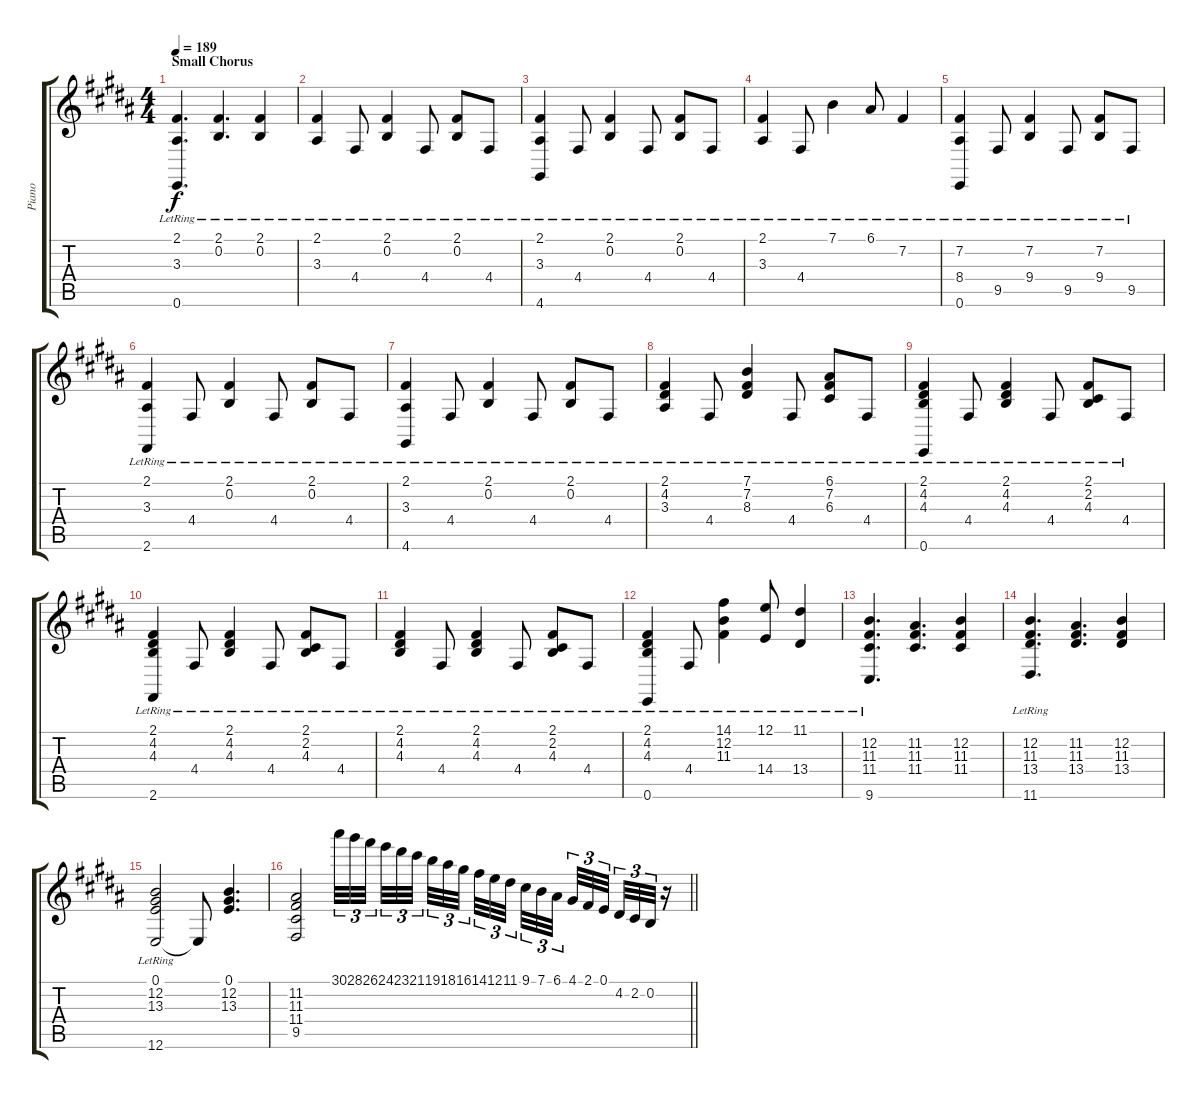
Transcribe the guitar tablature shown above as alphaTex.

\track ("Piano" "Piano") {instrument acousticgrandpiano}
\staff {score tabs}
\tuning (E4 B3 G3 D3 A2 E2) {hide}
\ts (4 4)
\section ("" "Small Chorus")
\tempo 189
\clef g2
\ks b
(2.1{lr} 3.3{lr} 0.6{lr}).4{d dy f} (2.1{lr} 0.2{lr}).4{d} (2.1{lr} 0.2{lr}).4 |
(2.1{lr} 3.3{lr}).4 4.4{lr}.8 (2.1{lr} 0.2{lr}).4 4.4{lr}.8 (2.1{lr} 0.2{lr}).8 4.4{lr}.8 |
(2.1{lr} 3.3{lr} 4.6{lr}).4 4.4{lr}.8 (2.1{lr} 0.2{lr}).4 4.4{lr}.8 (2.1{lr} 0.2{lr}).8 4.4{lr}.8 |
(2.1{lr} 3.3{lr}).4 4.4{lr}.8 7.1{lr}.4 6.1{lr}.8 7.2{lr}.4 |
(7.2{lr} 8.4{lr} 0.6{lr}).4 9.5{lr}.8 (7.2{lr} 9.4{lr}).4 9.5{lr}.8 (7.2{lr} 9.4{lr}).8 9.5{lr}.8 |
(2.1{lr} 3.3{lr} 2.6{lr}).4 4.4{lr}.8 (2.1{lr} 0.2{lr}).4 4.4{lr}.8 (2.1{lr} 0.2{lr}).8 4.4{lr}.8 |
(2.1{lr} 3.3{lr} 4.6{lr}).4 4.4{lr}.8 (2.1{lr} 0.2{lr}).4 4.4{lr}.8 (2.1{lr} 0.2{lr}).8 4.4{lr}.8 |
(2.1{lr} 4.2{lr} 3.3{lr}).4 4.4{lr}.8 (7.1{lr} 7.2{lr} 8.3{lr}).4 4.4{lr}.8 (6.1{lr} 7.2{lr} 6.3{lr}).8 4.4{lr}.8 |
(2.1{lr} 4.2{lr} 4.3{lr} 0.6{lr}).4 4.4{lr}.8 (2.1{lr} 4.2{lr} 4.3{lr}).4 4.4{lr}.8 (2.1{lr} 2.2{lr} 4.3{lr}).8 4.4{lr}.8 |
(2.1{lr} 4.2{lr} 4.3{lr} 2.6{lr}).4 4.4{lr}.8 (2.1{lr} 4.2{lr} 4.3{lr}).4 4.4{lr}.8 (2.1{lr} 2.2{lr} 4.3{lr}).8 4.4{lr}.8 |
(2.1{lr} 4.2{lr} 4.3{lr}).4 4.4{lr}.8 (2.1{lr} 4.2{lr} 4.3{lr}).4 4.4{lr}.8 (2.1{lr} 2.2{lr} 4.3{lr}).8 4.4{lr}.8 |
(2.1{lr} 4.2{lr} 4.3{lr} 0.6{lr}).4 4.4{lr}.8 (14.1{lr} 12.2{lr} 11.3{lr}).4 (12.1{lr} 14.4{lr}).8 (11.1{lr} 13.4{lr}).4 |
(12.2 11.3 11.4 9.6{lr}).4{d} (11.2 11.3 11.4).4{d} (12.2 11.3 11.4).4 |
(12.2 11.3 13.4 11.6{lr}).4{d} (11.2 11.3 13.4).4{d} (12.2 11.3 13.4).4 |
(0.1 12.2 13.3 12.6{lr}).2 12.6{t}.8 (0.1 12.2 13.3).4{d} |
\barLineRight lightlight
(11.2 11.3 11.4 9.5).2 30.1.32{tu (3 2)} 28.1.32{tu (3 2)} 26.1.32{tu (3 2) beam splitsecondary} 24.1.32{tu (3 2)} 23.1.32{tu (3 2)} 21.1.32{tu (3 2) beam splitsecondary} 19.1.32{tu (3 2)} 18.1.32{tu (3 2)} 16.1.32{tu (3 2) beam splitsecondary} 14.1.32{tu (3 2)} 12.1.32{tu (3 2)} 11.1.32{tu (3 2)} 9.1.32{tu (3 2)} 7.1.32{tu (3 2)} 6.1.32{tu (3 2) beam splitsecondary} 4.1.32{tu (3 2)} 2.1.32{tu (3 2)} 0.1.32{tu (3 2) beam splitsecondary} 4.2.32{tu (3 2)} 2.2.32{tu (3 2)} 0.2.32{tu (3 2)} r.16
